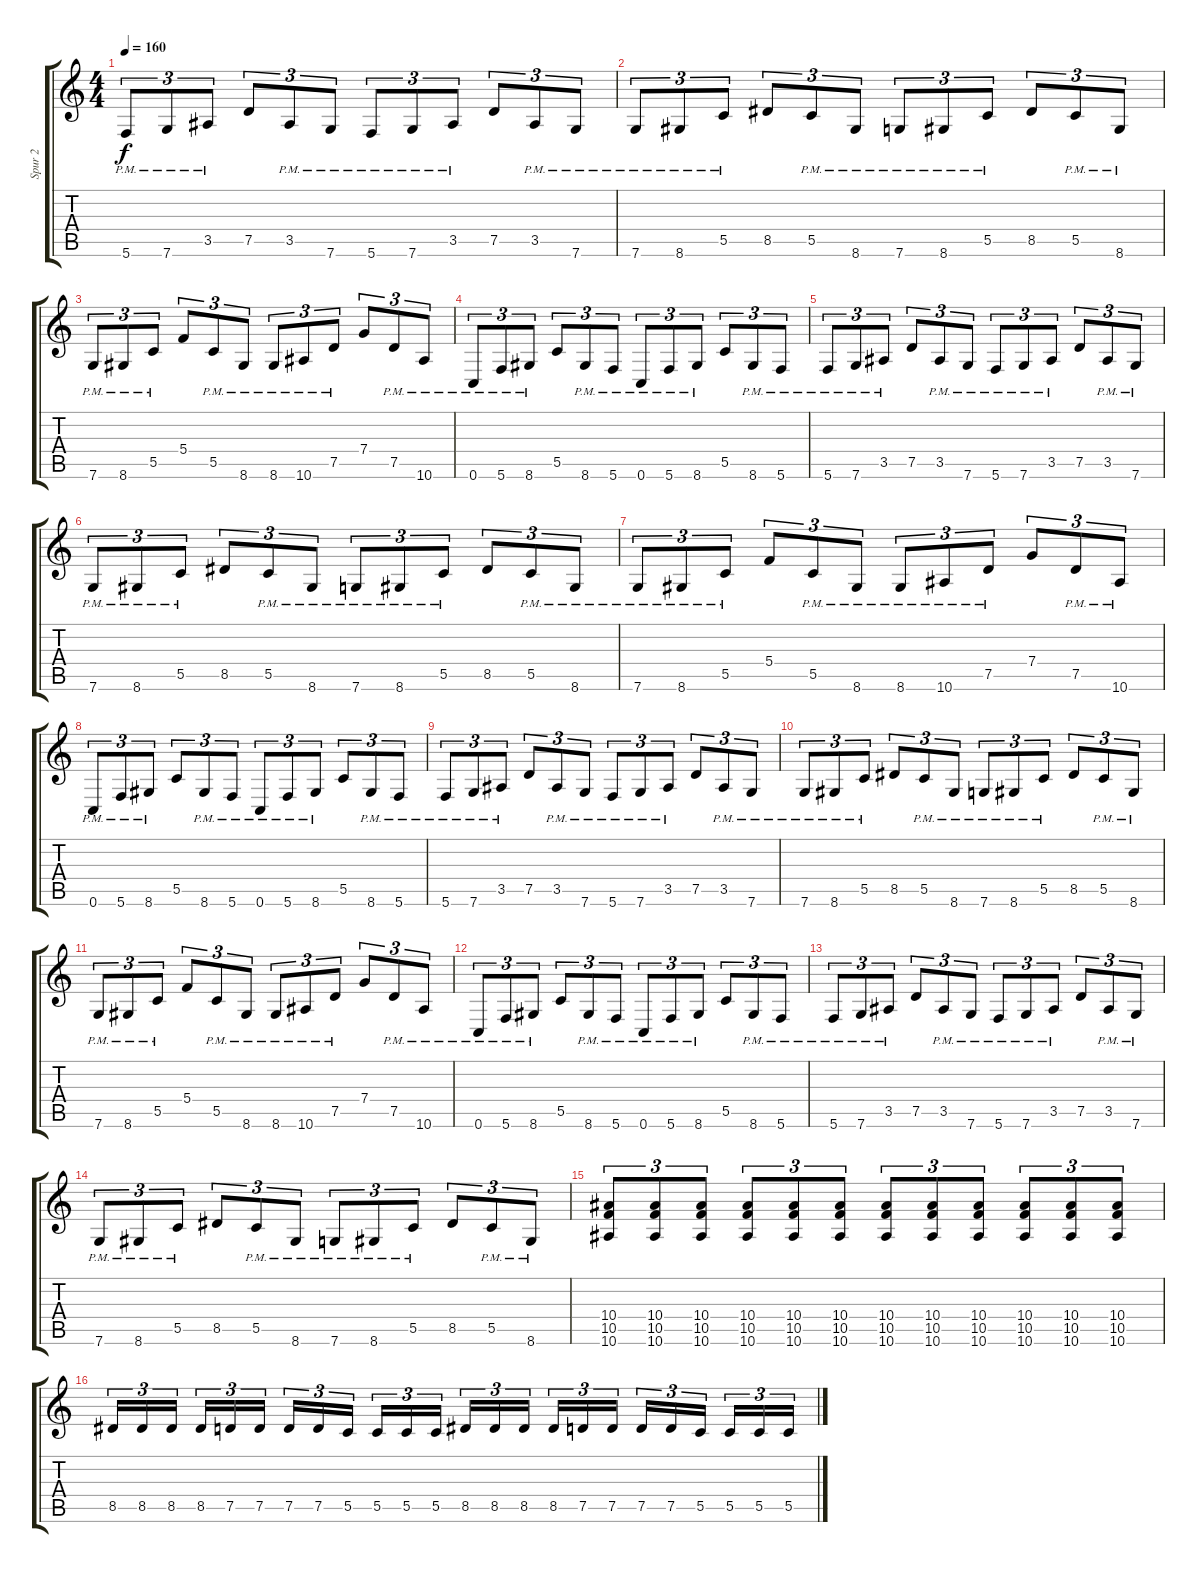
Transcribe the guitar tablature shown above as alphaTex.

\track ("Spur 2" "Spur 2") {instrument distortionguitar}
\staff {score tabs}
\tuning (D4 A3 F3 C3 G2 C2) {hide}
\ts (4 4)
\tempo 160
\clef g2
\ks c
5.6{pm}.8{tu (3 2) dy f} 7.6{pm}.8{tu (3 2)} 3.5{pm}.8{tu (3 2)} 7.5.8{tu (3 2)} 3.5{pm}.8{tu (3 2)} 7.6{pm}.8{tu (3 2)} 5.6{pm}.8{tu (3 2)} 7.6{pm}.8{tu (3 2)} 3.5{pm}.8{tu (3 2)} 7.5.8{tu (3 2)} 3.5{pm}.8{tu (3 2)} 7.6{pm}.8{tu (3 2)} |
7.6{pm}.8{tu (3 2)} 8.6{pm}.8{tu (3 2)} 5.5{pm}.8{tu (3 2)} 8.5.8{tu (3 2)} 5.5{pm}.8{tu (3 2)} 8.6{pm}.8{tu (3 2)} 7.6{pm}.8{tu (3 2)} 8.6{pm}.8{tu (3 2)} 5.5{pm}.8{tu (3 2)} 8.5.8{tu (3 2)} 5.5{pm}.8{tu (3 2)} 8.6{pm}.8{tu (3 2)} |
7.6{pm}.8{tu (3 2)} 8.6{pm}.8{tu (3 2)} 5.5{pm}.8{tu (3 2)} 5.4.8{tu (3 2)} 5.5{pm}.8{tu (3 2)} 8.6{pm}.8{tu (3 2)} 8.6{pm}.8{tu (3 2)} 10.6{pm}.8{tu (3 2)} 7.5{pm}.8{tu (3 2)} 7.4.8{tu (3 2)} 7.5{pm}.8{tu (3 2)} 10.6{pm}.8{tu (3 2)} |
0.6{pm}.8{tu (3 2)} 5.6{pm}.8{tu (3 2)} 8.6{pm}.8{tu (3 2)} 5.5.8{tu (3 2)} 8.6{pm}.8{tu (3 2)} 5.6{pm}.8{tu (3 2)} 0.6{pm}.8{tu (3 2)} 5.6{pm}.8{tu (3 2)} 8.6{pm}.8{tu (3 2)} 5.5.8{tu (3 2)} 8.6{pm}.8{tu (3 2)} 5.6{pm}.8{tu (3 2)} |
5.6{pm}.8{tu (3 2)} 7.6{pm}.8{tu (3 2)} 3.5{pm}.8{tu (3 2)} 7.5.8{tu (3 2)} 3.5{pm}.8{tu (3 2)} 7.6{pm}.8{tu (3 2)} 5.6{pm}.8{tu (3 2)} 7.6{pm}.8{tu (3 2)} 3.5{pm}.8{tu (3 2)} 7.5.8{tu (3 2)} 3.5{pm}.8{tu (3 2)} 7.6{pm}.8{tu (3 2)} |
7.6{pm}.8{tu (3 2)} 8.6{pm}.8{tu (3 2)} 5.5{pm}.8{tu (3 2)} 8.5.8{tu (3 2)} 5.5{pm}.8{tu (3 2)} 8.6{pm}.8{tu (3 2)} 7.6{pm}.8{tu (3 2)} 8.6{pm}.8{tu (3 2)} 5.5{pm}.8{tu (3 2)} 8.5.8{tu (3 2)} 5.5{pm}.8{tu (3 2)} 8.6{pm}.8{tu (3 2)} |
7.6{pm}.8{tu (3 2)} 8.6{pm}.8{tu (3 2)} 5.5{pm}.8{tu (3 2)} 5.4.8{tu (3 2)} 5.5{pm}.8{tu (3 2)} 8.6{pm}.8{tu (3 2)} 8.6{pm}.8{tu (3 2)} 10.6{pm}.8{tu (3 2)} 7.5{pm}.8{tu (3 2)} 7.4.8{tu (3 2)} 7.5{pm}.8{tu (3 2)} 10.6{pm}.8{tu (3 2)} |
0.6{pm}.8{tu (3 2)} 5.6{pm}.8{tu (3 2)} 8.6{pm}.8{tu (3 2)} 5.5.8{tu (3 2)} 8.6{pm}.8{tu (3 2)} 5.6{pm}.8{tu (3 2)} 0.6{pm}.8{tu (3 2)} 5.6{pm}.8{tu (3 2)} 8.6{pm}.8{tu (3 2)} 5.5.8{tu (3 2)} 8.6{pm}.8{tu (3 2)} 5.6{pm}.8{tu (3 2)} |
5.6{pm}.8{tu (3 2)} 7.6{pm}.8{tu (3 2)} 3.5{pm}.8{tu (3 2)} 7.5.8{tu (3 2)} 3.5{pm}.8{tu (3 2)} 7.6{pm}.8{tu (3 2)} 5.6{pm}.8{tu (3 2)} 7.6{pm}.8{tu (3 2)} 3.5{pm}.8{tu (3 2)} 7.5.8{tu (3 2)} 3.5{pm}.8{tu (3 2)} 7.6{pm}.8{tu (3 2)} |
7.6{pm}.8{tu (3 2)} 8.6{pm}.8{tu (3 2)} 5.5{pm}.8{tu (3 2)} 8.5.8{tu (3 2)} 5.5{pm}.8{tu (3 2)} 8.6{pm}.8{tu (3 2)} 7.6{pm}.8{tu (3 2)} 8.6{pm}.8{tu (3 2)} 5.5{pm}.8{tu (3 2)} 8.5.8{tu (3 2)} 5.5{pm}.8{tu (3 2)} 8.6{pm}.8{tu (3 2)} |
7.6{pm}.8{tu (3 2)} 8.6{pm}.8{tu (3 2)} 5.5{pm}.8{tu (3 2)} 5.4.8{tu (3 2)} 5.5{pm}.8{tu (3 2)} 8.6{pm}.8{tu (3 2)} 8.6{pm}.8{tu (3 2)} 10.6{pm}.8{tu (3 2)} 7.5{pm}.8{tu (3 2)} 7.4.8{tu (3 2)} 7.5{pm}.8{tu (3 2)} 10.6{pm}.8{tu (3 2)} |
0.6{pm}.8{tu (3 2)} 5.6{pm}.8{tu (3 2)} 8.6{pm}.8{tu (3 2)} 5.5.8{tu (3 2)} 8.6{pm}.8{tu (3 2)} 5.6{pm}.8{tu (3 2)} 0.6{pm}.8{tu (3 2)} 5.6{pm}.8{tu (3 2)} 8.6{pm}.8{tu (3 2)} 5.5.8{tu (3 2)} 8.6{pm}.8{tu (3 2)} 5.6{pm}.8{tu (3 2)} |
5.6{pm}.8{tu (3 2)} 7.6{pm}.8{tu (3 2)} 3.5{pm}.8{tu (3 2)} 7.5.8{tu (3 2)} 3.5{pm}.8{tu (3 2)} 7.6{pm}.8{tu (3 2)} 5.6{pm}.8{tu (3 2)} 7.6{pm}.8{tu (3 2)} 3.5{pm}.8{tu (3 2)} 7.5.8{tu (3 2)} 3.5{pm}.8{tu (3 2)} 7.6{pm}.8{tu (3 2)} |
7.6{pm}.8{tu (3 2)} 8.6{pm}.8{tu (3 2)} 5.5{pm}.8{tu (3 2)} 8.5.8{tu (3 2)} 5.5{pm}.8{tu (3 2)} 8.6{pm}.8{tu (3 2)} 7.6{pm}.8{tu (3 2)} 8.6{pm}.8{tu (3 2)} 5.5{pm}.8{tu (3 2)} 8.5.8{tu (3 2)} 5.5{pm}.8{tu (3 2)} 8.6{pm}.8{tu (3 2)} |
(10.4 10.5 10.6).8{tu (3 2)} (10.4 10.5 10.6).8{tu (3 2)} (10.4 10.5 10.6).8{tu (3 2)} (10.4 10.5 10.6).8{tu (3 2)} (10.4 10.5 10.6).8{tu (3 2)} (10.4 10.5 10.6).8{tu (3 2)} (10.4 10.5 10.6).8{tu (3 2)} (10.4 10.5 10.6).8{tu (3 2)} (10.4 10.5 10.6).8{tu (3 2)} (10.4 10.5 10.6).8{tu (3 2)} (10.4 10.5 10.6).8{tu (3 2)} (10.4 10.5 10.6).8{tu (3 2)} |
8.5.16{tu (3 2)} 8.5.16{tu (3 2)} 8.5.16{tu (3 2) beam splitsecondary} 8.5.16{tu (3 2)} 7.5.16{tu (3 2)} 7.5.16{tu (3 2)} 7.5.16{tu (3 2)} 7.5.16{tu (3 2)} 5.5.16{tu (3 2) beam splitsecondary} 5.5.16{tu (3 2)} 5.5.16{tu (3 2)} 5.5.16{tu (3 2)} 8.5.16{tu (3 2)} 8.5.16{tu (3 2)} 8.5.16{tu (3 2) beam splitsecondary} 8.5.16{tu (3 2)} 7.5.16{tu (3 2)} 7.5.16{tu (3 2)} 7.5.16{tu (3 2)} 7.5.16{tu (3 2)} 5.5.16{tu (3 2) beam splitsecondary} 5.5.16{tu (3 2)} 5.5.16{tu (3 2)} 5.5.16{tu (3 2)}
